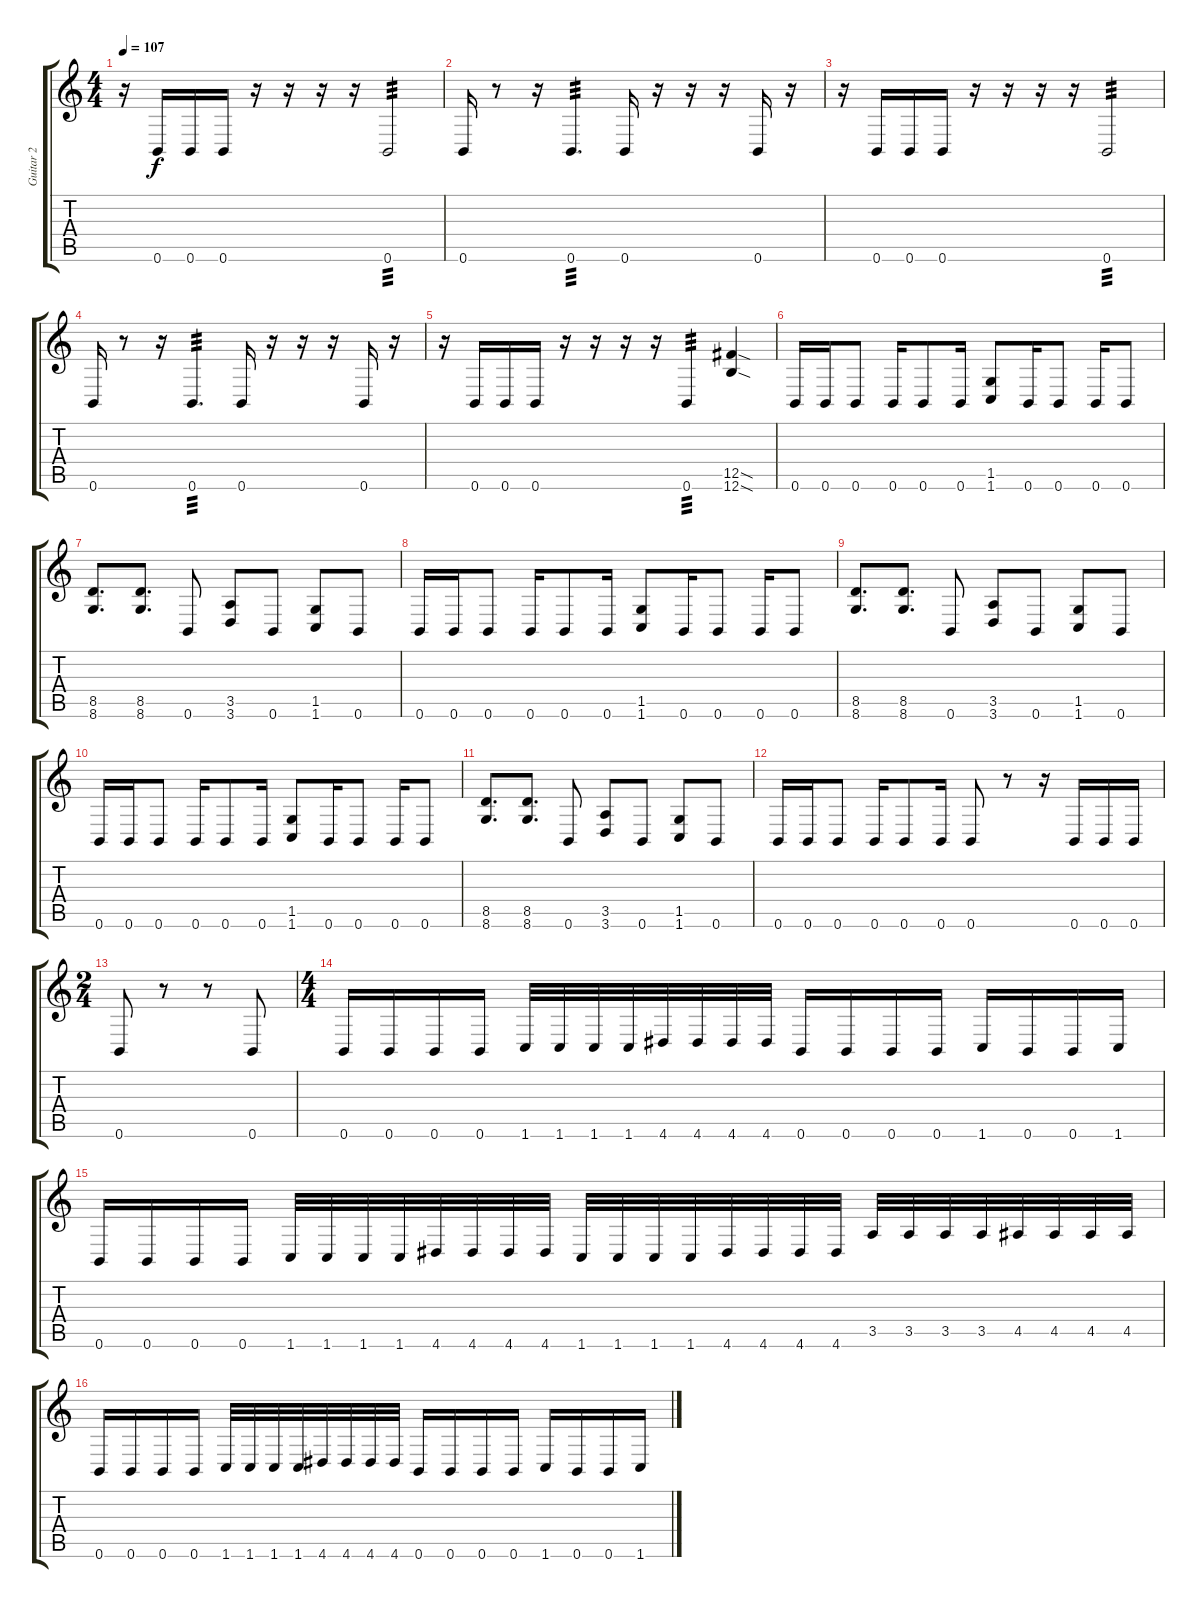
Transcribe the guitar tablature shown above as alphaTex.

\track ("Guitar 2" "Guitar 2") {instrument overdrivenguitar}
\staff {score tabs}
\tuning (Db4 Ab3 E3 B2 Gb2 B1) {hide}
\ts (4 4)
\tempo 107
\clef g2
\ks c
r.16{dy f} 0.6.16 0.6.16 0.6.16 r.16 r.16 r.16 r.16 0.6.2{tp 3} |
0.6.16 r.8 r.16 0.6.4{d tp 3} 0.6.16 r.16 r.16 r.16 0.6.16 r.16 |
r.16 0.6.16 0.6.16 0.6.16 r.16 r.16 r.16 r.16 0.6.2{tp 3} |
0.6.16 r.8 r.16 0.6.4{d tp 3} 0.6.16 r.16 r.16 r.16 0.6.16 r.16 |
r.16 0.6.16 0.6.16 0.6.16 r.16 r.16 r.16 r.16 0.6.4{tp 3} (12.5{sod} 12.6{sod}).4 |
0.6.16 0.6.16 0.6.8 0.6.16 0.6.8 0.6.16 (1.5 1.6).8 0.6.16 0.6.8 0.6.16 0.6.8 |
(8.5 8.6).8{d} (8.5 8.6).8{d} 0.6.8 (3.5 3.6).8 0.6.8 (1.5 1.6).8 0.6.8 |
0.6.16 0.6.16 0.6.8 0.6.16 0.6.8 0.6.16 (1.5 1.6).8 0.6.16 0.6.8 0.6.16 0.6.8 |
(8.5 8.6).8{d} (8.5 8.6).8{d} 0.6.8 (3.5 3.6).8 0.6.8 (1.5 1.6).8 0.6.8 |
0.6.16 0.6.16 0.6.8 0.6.16 0.6.8 0.6.16 (1.5 1.6).8 0.6.16 0.6.8 0.6.16 0.6.8 |
(8.5 8.6).8{d} (8.5 8.6).8{d} 0.6.8 (3.5 3.6).8 0.6.8 (1.5 1.6).8 0.6.8 |
0.6.16 0.6.16 0.6.8 0.6.16 0.6.8 0.6.16 0.6.8 r.8 r.16 0.6.16 0.6.16 0.6.16 |
\ts (2 4)
0.6.8 r.8 r.8 0.6.8 |
\ts (4 4)
0.6.16 0.6.16 0.6.16 0.6.16 1.6.32 1.6.32 1.6.32 1.6.32 4.6.32 4.6.32 4.6.32 4.6.32 0.6.16 0.6.16 0.6.16 0.6.16 1.6.16 0.6.16 0.6.16 1.6.16 |
0.6.16 0.6.16 0.6.16 0.6.16 1.6.32 1.6.32 1.6.32 1.6.32 4.6.32 4.6.32 4.6.32 4.6.32 1.6.32 1.6.32 1.6.32 1.6.32 4.6.32 4.6.32 4.6.32 4.6.32 3.5.32 3.5.32 3.5.32 3.5.32 4.5.32 4.5.32 4.5.32 4.5.32 |
0.6.16 0.6.16 0.6.16 0.6.16 1.6.32 1.6.32 1.6.32 1.6.32 4.6.32 4.6.32 4.6.32 4.6.32 0.6.16 0.6.16 0.6.16 0.6.16 1.6.16 0.6.16 0.6.16 1.6.16
